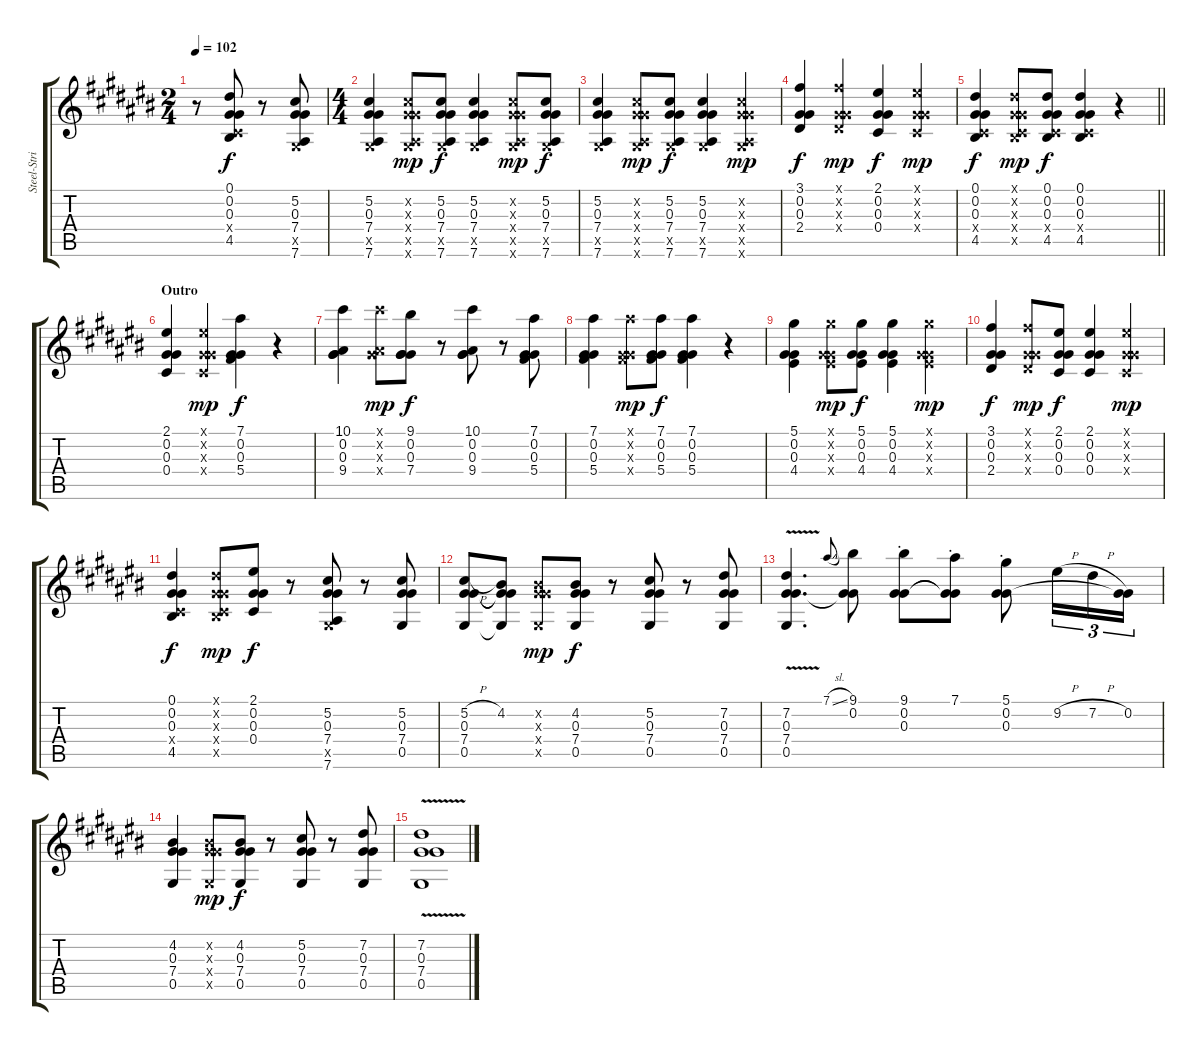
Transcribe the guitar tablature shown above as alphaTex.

\track ("Steel-Stringed Acoustic - Joni Mitchell" "Steel-Stri") {instrument acousticguitarsteel}
\staff {score tabs}
\tuning (Eb4 Ab3 Ab3 Db3 Ab2 Eb2) {hide}
\ts (2 4)
\tempo 102
\clef g2
\ks c#
r.8{dy f} (0.1 0.2 0.3 0.4{x} 4.5).8 r.8 (5.2 0.3 7.4 0.5{x} 7.6).8 |
\ts (4 4)
(5.2 0.3 7.4 0.5{x} 7.6).4 (5.2{x} 0.3{x} 7.4{x} 0.5{x} 7.6{x}).8{dy mp} (5.2 0.3 7.4 0.5{x} 7.6).8{dy f} (5.2 0.3 7.4 0.5{x} 7.6).4 (5.2{x} 0.3{x} 7.4{x} 0.5{x} 7.6{x}).8{dy mp} (5.2 0.3 7.4 0.5{x} 7.6).8{dy f} |
(5.2 0.3 7.4 0.5{x} 7.6).4 (5.2{x} 0.3{x} 7.4{x} 0.5{x} 7.6{x}).8{dy mp} (5.2 0.3 7.4 0.5{x} 7.6).8{dy f} (5.2 0.3 7.4 0.5{x} 7.6).4 (5.2{x} 0.3{x} 7.4{x} 0.5{x} 7.6{x}).4{dy mp} |
(3.1 0.2 0.3 2.4).4{dy f} (3.1{x} 0.2{x} 0.3{x} 2.4{x}).4{dy mp} (2.1 0.2 0.3 0.4).4{dy f} (2.1{x} 0.2{x} 0.3{x} 0.4{x}).4{dy mp} |
\barLineRight lightlight
(0.1 0.2 0.3 0.4{x} 4.5).4{dy f} (0.1{x} 0.2{x} 0.3{x} 0.4{x} 4.5{x}).8{dy mp} (0.1 0.2 0.3 0.4{x} 4.5).8{dy f} (0.1 0.2 0.3 0.4{x} 4.5).4 r.4 |
\section ("" "Outro")
(2.1 0.2 0.3 0.4).4 (2.1{x} 0.2{x} 0.3{x} 0.4{x}).4{dy mp} (7.1 0.2 0.3 5.4).4{dy f} r.4 |
(10.1 0.2 0.3 9.4).4 (10.1{x} 0.2{x} 0.3{x} 9.4{x}).8{dy mp} (9.1 0.2 0.3 7.4).8{dy f} r.8 (10.1 0.2 0.3 9.4).8 r.8 (7.1 0.2 0.3 5.4).8 |
(7.1 0.2 0.3 5.4).4 (7.1{x} 0.2{x} 0.3{x} 5.4{x}).8{dy mp} (7.1 0.2 0.3 5.4).8{dy f} (7.1 0.2 0.3 5.4).4 r.4 |
(5.1 0.2 0.3 4.4).4 (5.1{x} 0.2{x} 0.3{x} 4.4{x}).8{dy mp} (5.1 0.2 0.3 4.4).8{dy f} (5.1 0.2 0.3 4.4).4 (5.1{x} 0.2{x} 0.3{x} 4.4{x}).4{dy mp} |
(3.1 0.2 0.3 2.4).4{dy f} (3.1{x} 0.2{x} 0.3{x} 2.4{x}).8{dy mp} (2.1 0.2 0.3 0.4).8{dy f} (2.1 0.2 0.3 0.4).4 (2.1{x} 0.2{x} 0.3{x} 0.4{x}).4{dy mp} |
(0.1 0.2 0.3 0.4{x} 4.5).4{dy f} (0.1{x} 0.2{x} 0.3{x} 0.4{x} 4.5{x}).8{dy mp} (2.1 0.2 0.3 0.4).8{dy f} r.8 (5.2 0.3 7.4 0.5{x} 7.6).8 r.8 (5.2 0.3 7.4 0.5).8 |
(5.2{h} 0.3 7.4 0.5).8 (4.2 0.3{t} 7.4{t} 0.5{t}).8 (4.2{x} 0.3{x} 7.4{x} 0.5{x}).8{dy mp} (4.2 0.3 7.4 0.5).8{dy f} r.8 (5.2 0.3 7.4 0.5).8 r.8 (7.2 0.3 7.4 0.5).8 |
(7.2{v} 0.3 7.4 0.5).4{d} 7.1{sl}.8{gr onbeat} (9.1 0.2 0.3{t}).8 (9.1{st} 0.2 0.3).8 (7.1{st} 0.2{t} 0.3{t}).8 (5.1{st} 0.2 0.3).8 9.2{h}.16{tu (3 2)} 7.2{h}.16{tu (3 2)} (0.2 0.3{t}).16{tu (3 2)} |
(4.2 0.3 7.4 0.5).4 (4.2{x} 0.3{x} 7.4{x} 0.5{x}).8{dy mp} (4.2 0.3 7.4 0.5).8{dy f} r.8 (5.2 0.3 7.4 0.5).8 r.8 (7.2 0.3 7.4 0.5).8 |
(7.2{v} 0.3 7.4 0.5).1
